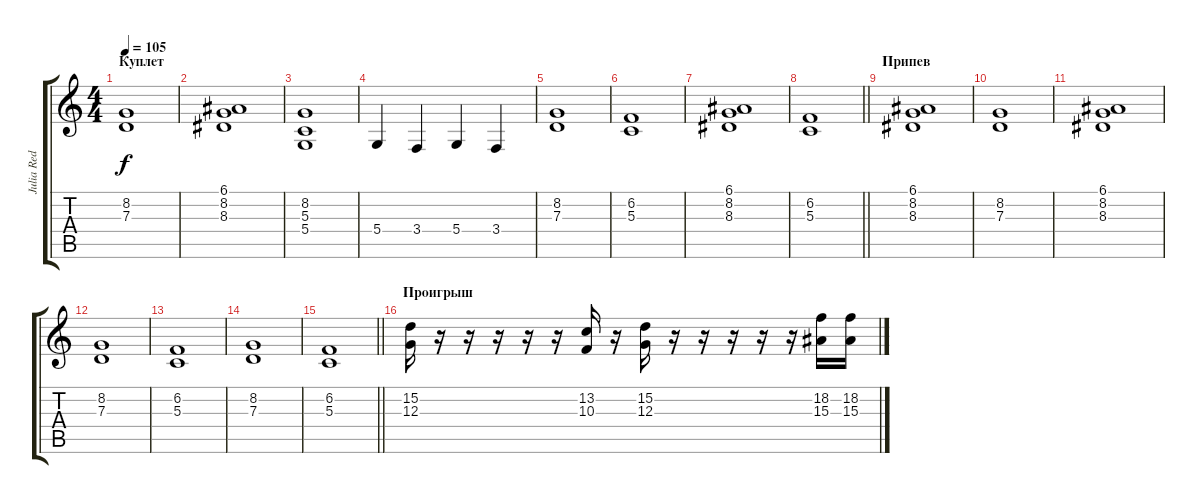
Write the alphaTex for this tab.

\track ("Julia Red" "Julia Red") {instrument synthstrings1}
\staff {score tabs}
\tuning (E4 B3 G3 D3 A2 E2) {hide}
\ts (4 4)
\section ("" "Куплет")
\tempo 105
\clef g2
\ks c
(8.2 7.3).1{dy f volume 14} |
(6.1 8.2 8.3).1 |
(8.2 5.3 5.4).1 |
5.4.4 3.4.4 5.4.4 3.4.4 |
(8.2 7.3).1 |
(6.2 5.3).1 |
(6.1 8.2 8.3).1 |
\barLineRight lightlight
(6.2 5.3).1 |
\section ("" "Припев")
(6.1 8.2 8.3).1 |
(8.2 7.3).1 |
(6.1 8.2 8.3).1 |
(8.2 7.3).1 |
(6.2 5.3).1 |
(8.2 7.3).1 |
\barLineRight lightlight
(6.2 5.3).1 |
\section ("" "Проигрыш")
(15.2 12.3).16 r.16 r.16 r.16 r.16 r.16 (13.2 10.3).16 r.16 (15.2 12.3).16 r.16 r.16 r.16 r.16 r.16 (18.2 15.3).16 (18.2 15.3).16
